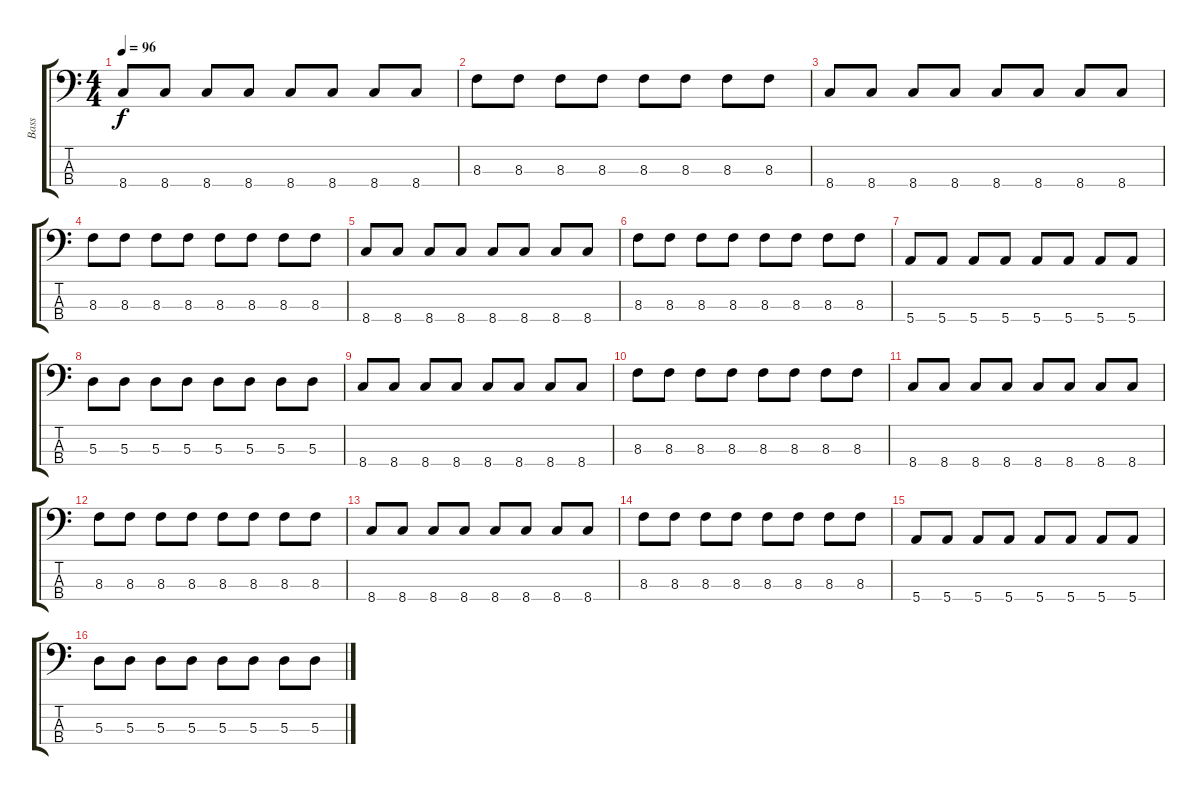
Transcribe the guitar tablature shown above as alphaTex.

\track ("Bass" "Bass") {instrument fretlessbass}
\staff {score tabs}
\tuning (G2 D2 A1 E1) {hide}
\ts (4 4)
\tempo 96
\clef f4
\ks c
8.4.8{dy f} 8.4.8 8.4.8 8.4.8 8.4.8 8.4.8 8.4.8 8.4.8 |
8.3.8 8.3.8 8.3.8 8.3.8 8.3.8 8.3.8 8.3.8 8.3.8 |
8.4.8 8.4.8 8.4.8 8.4.8 8.4.8 8.4.8 8.4.8 8.4.8 |
8.3.8 8.3.8 8.3.8 8.3.8 8.3.8 8.3.8 8.3.8 8.3.8 |
8.4.8 8.4.8 8.4.8 8.4.8 8.4.8 8.4.8 8.4.8 8.4.8 |
8.3.8 8.3.8 8.3.8 8.3.8 8.3.8 8.3.8 8.3.8 8.3.8 |
5.4.8 5.4.8 5.4.8 5.4.8 5.4.8 5.4.8 5.4.8 5.4.8 |
5.3.8 5.3.8 5.3.8 5.3.8 5.3.8 5.3.8 5.3.8 5.3.8 |
8.4.8 8.4.8 8.4.8 8.4.8 8.4.8 8.4.8 8.4.8 8.4.8 |
8.3.8 8.3.8 8.3.8 8.3.8 8.3.8 8.3.8 8.3.8 8.3.8 |
8.4.8 8.4.8 8.4.8 8.4.8 8.4.8 8.4.8 8.4.8 8.4.8 |
8.3.8 8.3.8 8.3.8 8.3.8 8.3.8 8.3.8 8.3.8 8.3.8 |
8.4.8 8.4.8 8.4.8 8.4.8 8.4.8 8.4.8 8.4.8 8.4.8 |
8.3.8 8.3.8 8.3.8 8.3.8 8.3.8 8.3.8 8.3.8 8.3.8 |
5.4.8 5.4.8 5.4.8 5.4.8 5.4.8 5.4.8 5.4.8 5.4.8 |
5.3.8 5.3.8 5.3.8 5.3.8 5.3.8 5.3.8 5.3.8 5.3.8
